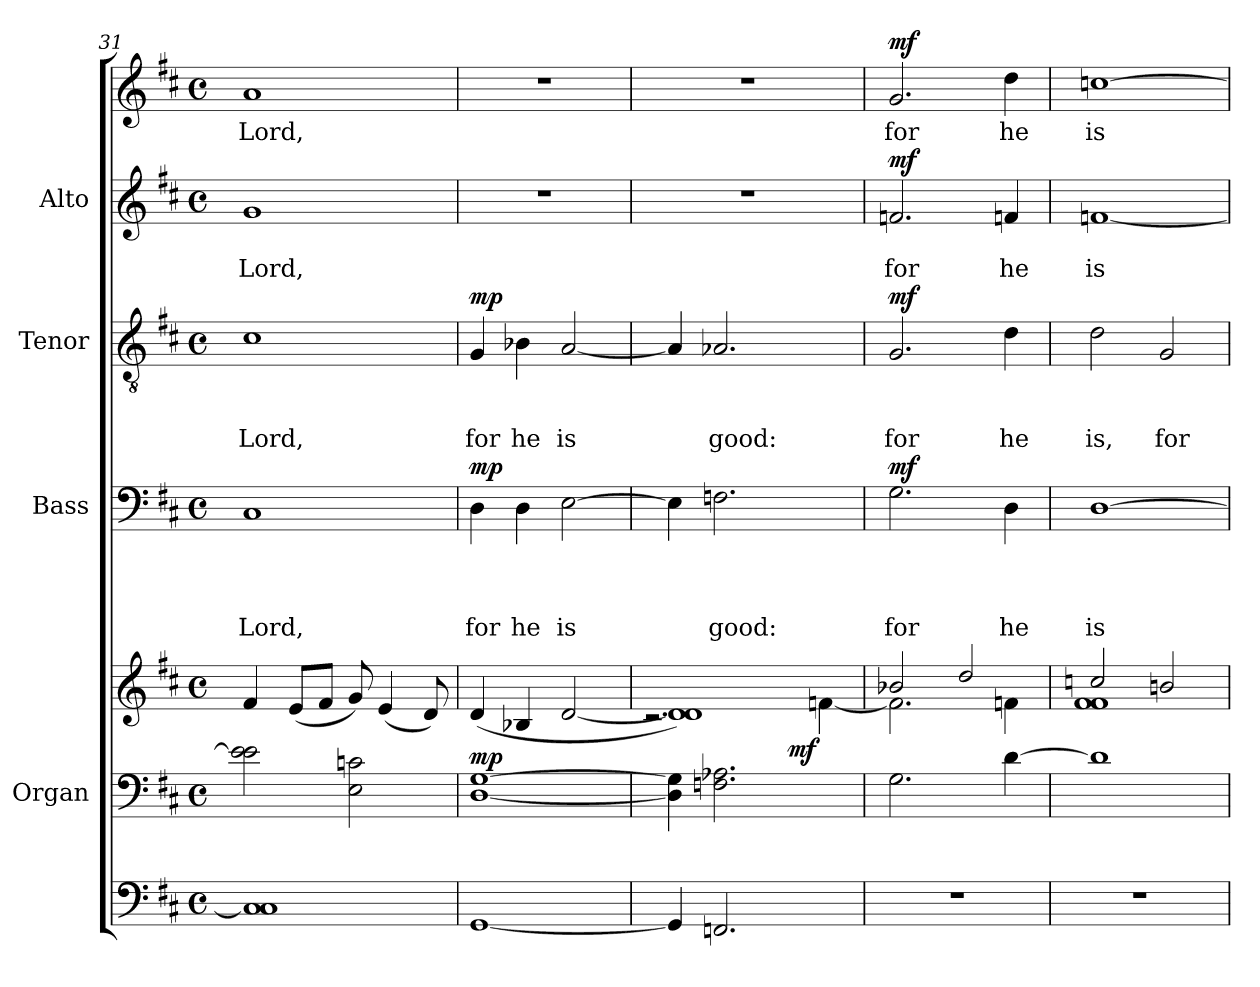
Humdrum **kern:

**kern	**kern	**kern	**dynam	**kern	**text	**text	**text	**text	**dynam	**kern	**text	**text	**text	**dynam	**kern	**text	**text	**dynam	**kern	**text	**dynam
*part6	*part5	*part5	*part5	*part4	*part4	*part4	*part4	*part4	*part4	*part3	*part3	*part3	*part3	*part3	*part2	*part2	*part2	*part2	*part1	*part1	*part1
*staff7	*staff6	*staff5	*staff5/6	*staff4	*staff4	*staff4	*staff4	*staff4	*staff4	*staff3	*staff3	*staff3	*staff3	*staff3	*staff2	*staff2	*staff2	*staff2	*staff1	*staff1	*staff1
*	*I"Organ	*	*	*I"Bass	*	*	*	*	*	*I"Tenor	*	*	*	*	*I"Alto	*	*	*	*	*	*
*	*	*	*	*I'B	*	*	*	*	*	*I'T	*	*	*	*	*I'A	*	*	*	*	*	*
*clefF4	*clefF4	*clefG2	*	*clefF4	*	*	*	*	*	*clefGv2	*	*	*	*	*clefG2	*	*	*	*clefG2	*	*
*k[f#c#]	*k[f#c#]	*k[f#c#]	*	*k[f#c#]	*	*	*	*	*	*k[f#c#]	*	*	*	*	*k[f#c#]	*	*	*	*k[f#c#]	*	*
*D:	*D:	*D:	*	*D:	*	*	*	*	*	*D:	*	*	*	*	*D:	*	*	*	*D:	*	*
*M4/4	*M4/4	*M4/4	*	*M4/4	*	*	*	*	*	*M4/4	*	*	*	*	*M4/4	*	*	*	*M4/4	*	*
*met(c)	*met(c)	*met(c)	*	*met(c)	*	*	*	*	*	*met(c)	*	*	*	*	*met(c)	*	*	*	*met(c)	*	*
=31	=31	=31	=31	=31	=31	=31	=31	=31	=31	=31	=31	=31	=31	=31	=31	=31	=31	=31	=31	=31	=31
!	!	!	!	!	!	!	!	!LO:LY:b	!	!	!	!	!LO:LY:b	!	!	!	!LO:LY:b	!	!	!LO:LY:b	!
1C#] 1C#	2e\] 2e\	4f#/	.	1C#	.	.	.	Lord,	.	1c#	.	.	Lord,	.	1g	.	Lord,	.	1a	Lord,	.
.	.	(<8e/L	.	.	.	.	.	.	.	.	.	.	.	.	.	.	.	.	.	.	.
.	.	8f#/J	.	.	.	.	.	.	.	.	.	.	.	.	.	.	.	.	.	.	.
.	2E\ 2cn\	8g/)	.	.	.	.	.	.	.	.	.	.	.	.	.	.	.	.	.	.	.
.	.	(<4e/	.	.	.	.	.	.	.	.	.	.	.	.	.	.	.	.	.	.	.
.	.	8d/)	.	.	.	.	.	.	.	.	.	.	.	.	.	.	.	.	.	.	.
=32	=32	=32	=32	=32	=32	=32	=32	=32	=32	=32	=32	=32	=32	=32	=32	=32	=32	=32	=32	=32	=32
!	!	!	!LO:DY:a=2	!	!	!	!	!LO:LY:b	!LO:DY:a	!	!	!	!LO:LY:b	!LO:DY:a	!	!	!	!	!	!	!
[<1GG	[<1D [>1G	(>4d/	mp	4D\	.	.	.	for	mp	4G/	.	.	for	mp	1r	.	.	.	1r	.	.
!	!	!	!	!	!	!	!	!LO:LY:b	!	!	!	!	!LO:LY:b	!	!	!	!	!	!	!	!
.	.	4B-X/	.	4D\	.	.	.	he	.	4B-X\	.	.	he	.	.	.	.	.	.	.	.
!	!	!	!	!	!	!	!	!LO:LY:b	!	!	!	!	!LO:LY:b	!	!	!	!	!	!	!	!
.	.	[<2d/	.	[>2E\	.	.	.	is	.	[<2A/	.	.	is	.	.	.	.	.	.	.	.
=33	=33	=33	=33	=33	=33	=33	=33	=33	=33	=33	=33	=33	=33	=33	=33	=33	=33	=33	=33	=33	=33
*	*	*^	*	*	*	*	*	*	*	*	*	*	*	*	*	*	*	*	*	*	*
*	*	*	*^	*	*	*	*	*	*	*	*	*	*	*	*	*	*	*	*	*	*	*
4GG/]	4D\] 4G\]	1d] 1d)	2.rc	2ryy	.	4E\]	.	.	.	.	.	4A/]	.	.	.	.	1r	.	.	.	1r	.	.
!	!	!	!	!	!	!	!	!	!	!LO:LY:b	!	!	!	!	!LO:LY:b	!	!	!	!	!	!	!	!
2.FFn/	2.Fn\ 2.A-X\	.	.	.	.	2.Fn\	.	.	.	good:	.	2.A-X/	.	.	good:	.	.	.	.	.	.	.	.
.	.	.	.	8ryy	.	.	.	.	.	.	.	.	.	.	.	.	.	.	.	.	.	.	.
!	!	!	!	!	!LO:DY:b	!	!	!	!	!	!	!	!	!	!	!	!	!	!	!	!	!	!
.	.	.	.	4.ryy	mf	.	.	.	.	.	.	.	.	.	.	.	.	.	.	.	.	.	.
.	.	.	[<4fn\	.	.	.	.	.	.	.	.	.	.	.	.	.	.	.	.	.	.	.	.
=34	=34	=34	=34	=34	=34	=34	=34	=34	=34	=34	=34	=34	=34	=34	=34	=34	=34	=34	=34	=34	=34	=34	=34
!	!	!	!	!	!	!	!	!	!	!LO:LY:b	!LO:DY:a	!	!	!	!LO:LY:b	!LO:DY:a	!	!	!LO:LY:b	!LO:DY:a	!	!LO:LY:b	!LO:DY:a
*	*	*	*v	*v	*	*	*	*	*	*	*	*	*	*	*	*	*	*	*	*	*	*	*
1r	2.G\	2b-X/	2.f\]	.	2.G\	.	.	.	for	mf	2.G/	.	.	for	mf	2.fn/	.	for	mf	2.g/	for	mf
.	.	2dd/	.	.	.	.	.	.	.	.	.	.	.	.	.	.	.	.	.	.	.	.
!	!	!	!	!	!	!	!	!	!LO:LY:b	!	!	!	!	!LO:LY:b	!	!	!	!LO:LY:b	!	!	!LO:LY:b	!
.	[>4d\	.	4fn\	.	4D\	.	.	.	he	.	4d\	.	.	he	.	4fn/	.	he	.	4dd\	he	.
!!LO:PB:g=z
=35	=35	=35	=35	=35	=35	=35	=35	=35	=35	=35	=35	=35	=35	=35	=35	=35	=35	=35	=35	=35	=35	=35
!	!	!	!	!	!	!	!	!	!LO:LY:b	!	!	!	!	!LO:LY:b	!	!	!	!LO:LY:b	!	!	!LO:LY:b	!
1r	1d]	2ccn/	1f# 1f#	.	[>1D	.	.	.	is	.	2d\	.	.	is,	.	[<1fn	.	is	.	[>1ccn	is	.
!	!	!	!	!	!	!	!	!	!	!	!	!	!	!LO:LY:b	!	!	!	!	!	!	!	!
.	.	2bn/	.	.	.	.	.	.	.	.	2G/	.	.	for	.	.	.	.	.	.	.	.
*	*	*v	*v	*	*	*	*	*	*	*	*	*	*	*	*	*	*	*	*	*	*	*
=	=	=	=	=	=	=	=	=	=	=	=	=	=	=	=	=	=	=	=	=	=
*-	*-	*-	*-	*-	*-	*-	*-	*-	*-	*-	*-	*-	*-	*-	*-	*-	*-	*-	*-	*-	*-
